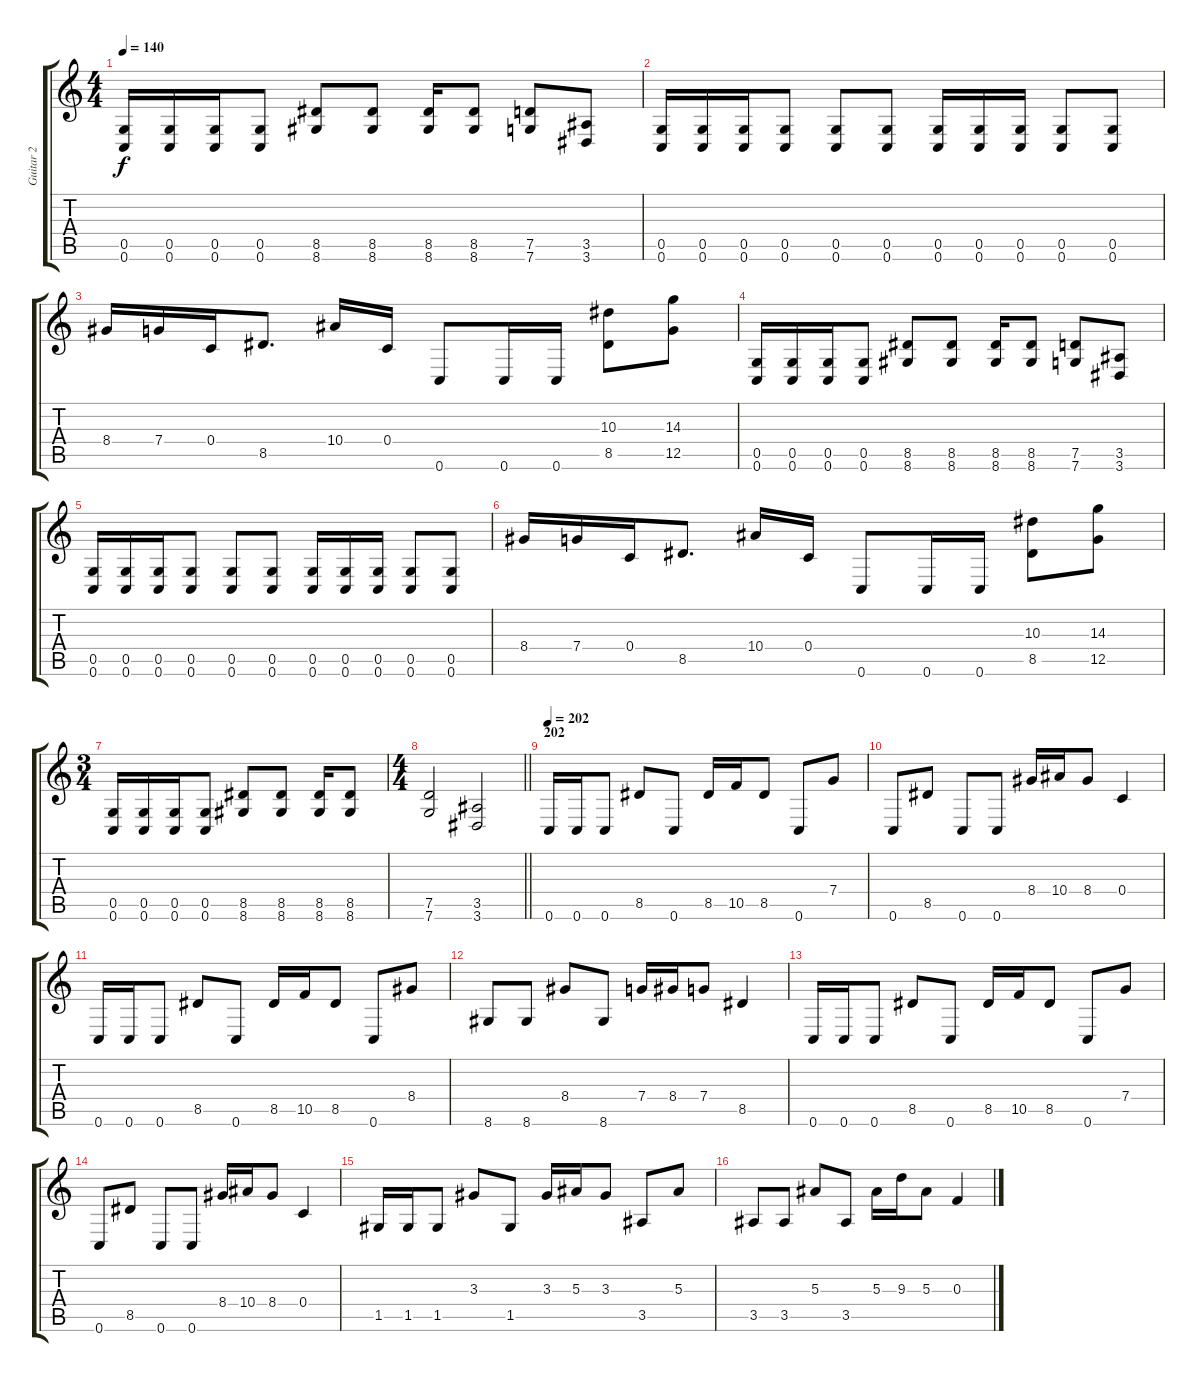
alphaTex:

\track ("Guitar 2" "Guitar 2") {instrument distortionguitar}
\staff {score tabs}
\tuning (D4 A3 F3 C3 G2 C2) {hide}
\ts (4 4)
\tempo 140
\clef g2
\ks c
(0.5 0.6).16{dy f} (0.5 0.6).16 (0.5 0.6).16 (0.5 0.6).8 (8.5 8.6).8 (8.5 8.6).8 (8.5 8.6).16 (8.5 8.6).8 (7.5 7.6).8 (3.5 3.6).8 |
(0.5 0.6).16 (0.5 0.6).16 (0.5 0.6).16 (0.5 0.6).8 (0.5 0.6).8 (0.5 0.6).8 (0.5 0.6).16 (0.5 0.6).16 (0.5 0.6).16 (0.5 0.6).8 (0.5 0.6).8 |
8.4.16 7.4.16 0.4.16 8.5.8{d} 10.4.16 0.4.16 0.6.8 0.6.16 0.6.16 (10.3 8.5).8 (14.3 12.5).8 |
(0.5 0.6).16 (0.5 0.6).16 (0.5 0.6).16 (0.5 0.6).8 (8.5 8.6).8 (8.5 8.6).8 (8.5 8.6).16 (8.5 8.6).8 (7.5 7.6).8 (3.5 3.6).8 |
(0.5 0.6).16 (0.5 0.6).16 (0.5 0.6).16 (0.5 0.6).8 (0.5 0.6).8 (0.5 0.6).8 (0.5 0.6).16 (0.5 0.6).16 (0.5 0.6).16 (0.5 0.6).8 (0.5 0.6).8 |
8.4.16 7.4.16 0.4.16 8.5.8{d} 10.4.16 0.4.16 0.6.8 0.6.16 0.6.16 (10.3 8.5).8 (14.3 12.5).8 |
\ts (3 4)
(0.5 0.6).16 (0.5 0.6).16 (0.5 0.6).16 (0.5 0.6).8 (8.5 8.6).8 (8.5 8.6).8 (8.5 8.6).16 (8.5 8.6).8 |
\ts (4 4)
\barLineRight lightlight
(7.5 7.6).2 (3.5 3.6).2 |
\section ("" "202 ")
\tempo 190
\tempo 202
0.6.16 0.6.16 0.6.8 8.5.8 0.6.8 8.5.16 10.5.16 8.5.8 0.6.8 7.4.8 |
0.6.8 8.5.8 0.6.8 0.6.8 8.4.16 10.4.16 8.4.8 0.4.4 |
0.6.16 0.6.16 0.6.8 8.5.8 0.6.8 8.5.16 10.5.16 8.5.8 0.6.8 8.4.8 |
8.6.8 8.6.8 8.4.8 8.6.8 7.4.16 8.4.16 7.4.8 8.5.4 |
0.6.16 0.6.16 0.6.8 8.5.8 0.6.8 8.5.16 10.5.16 8.5.8 0.6.8 7.4.8 |
0.6.8 8.5.8 0.6.8 0.6.8 8.4.16 10.4.16 8.4.8 0.4.4 |
1.5.16 1.5.16 1.5.8 3.3.8 1.5.8 3.3.16 5.3.16 3.3.8 3.5.8 5.3.8 |
3.5.8 3.5.8 5.3.8 3.5.8 5.3.16 9.3.16 5.3.8 0.3.4
